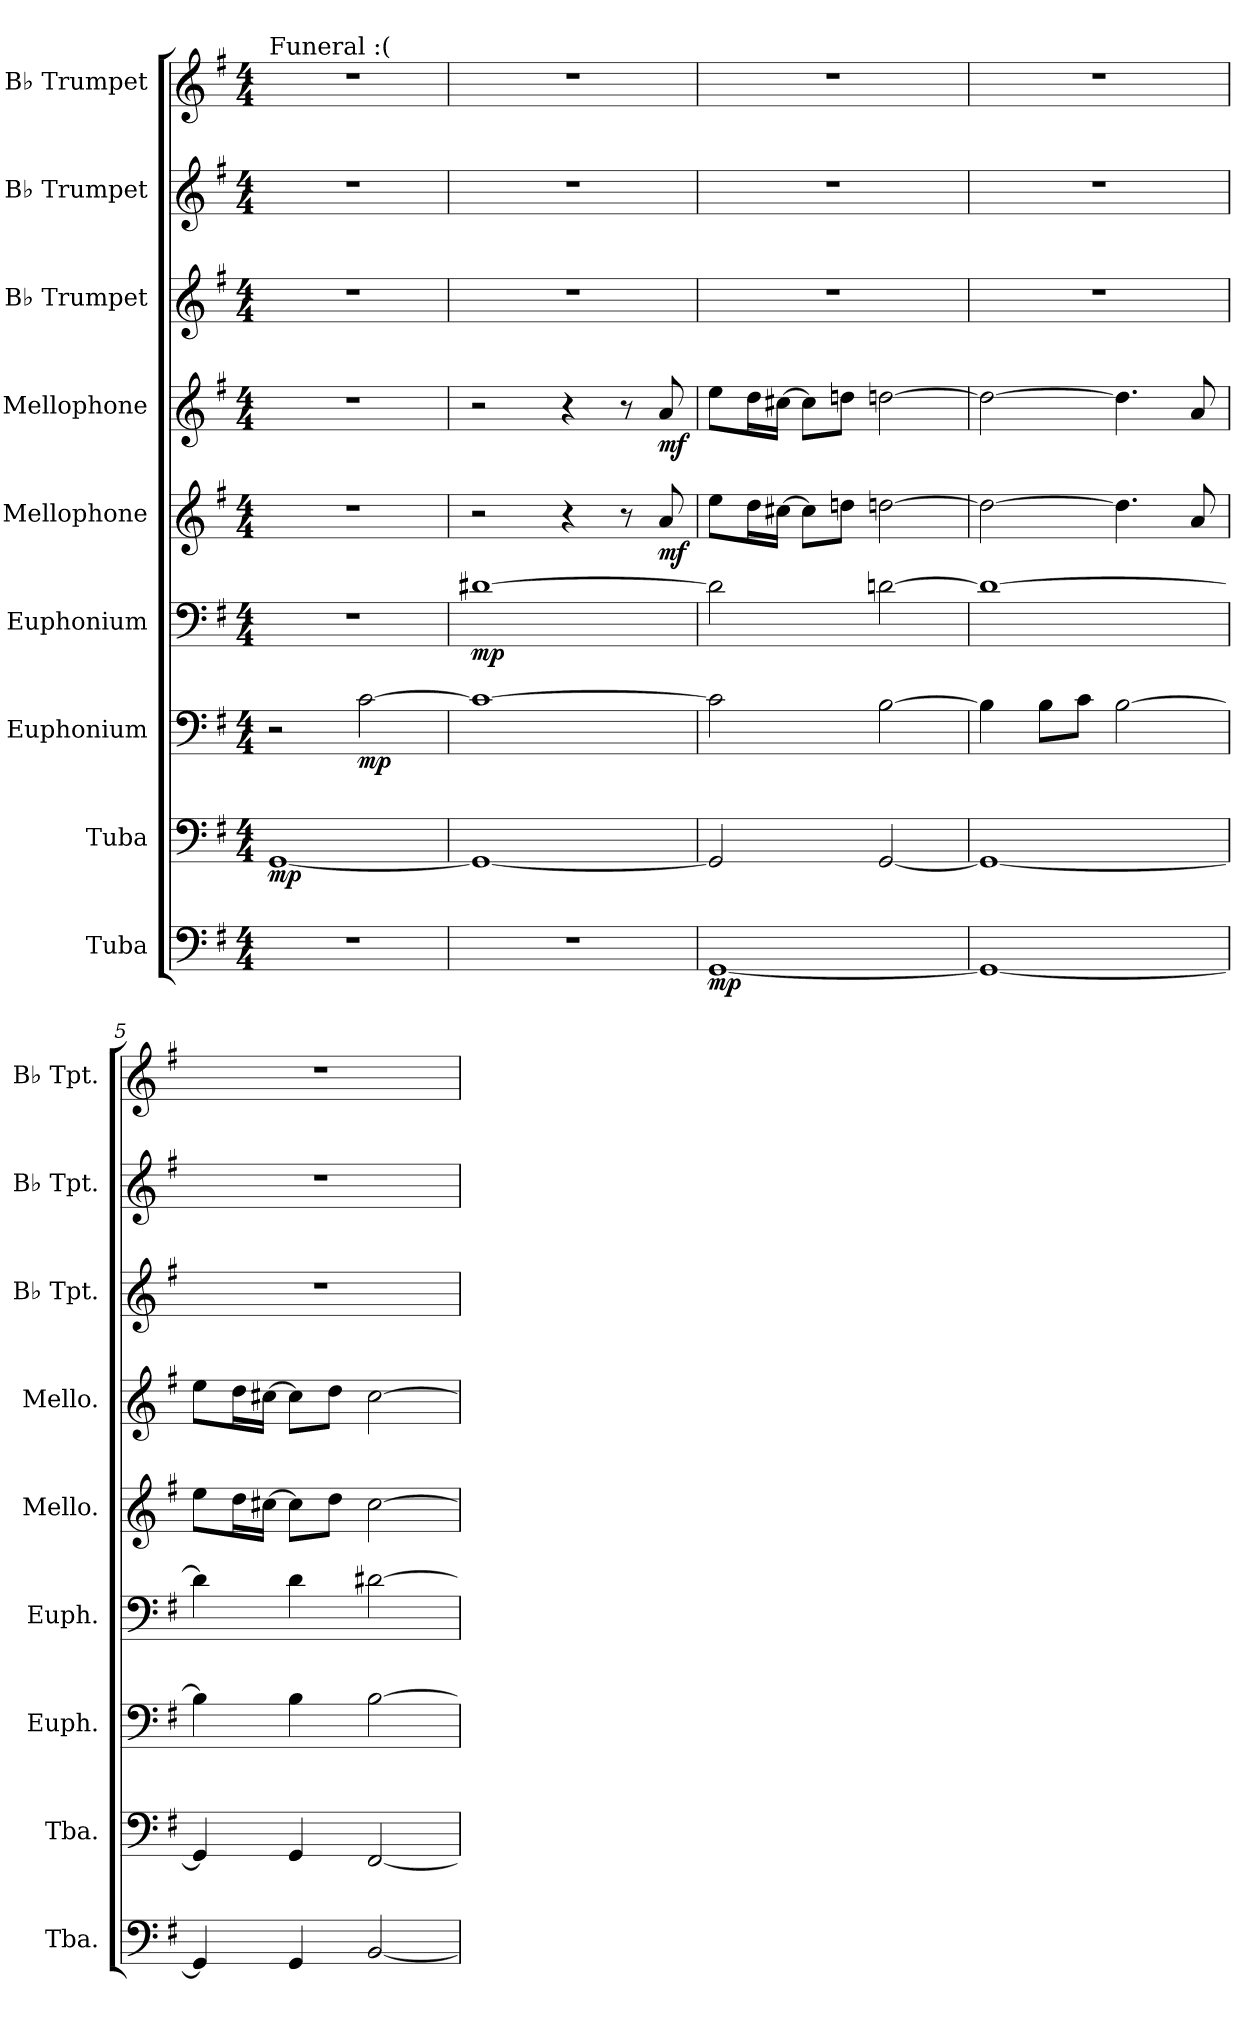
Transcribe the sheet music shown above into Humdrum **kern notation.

**kern	**dynam	**kern	**dynam	**kern	**dynam	**kern	**dynam	**kern	**dynam	**kern	**dynam	**kern	**kern	**kern
*part9	*part9	*part8	*part8	*part7	*part7	*part6	*part6	*part5	*part5	*part4	*part4	*part3	*part2	*part1
*staff9	*staff9	*staff8	*staff8	*staff7	*staff7	*staff6	*staff6	*staff5	*staff5	*staff4	*staff4	*staff3	*staff2	*staff1
*I"Tuba	*	*I"Tuba	*	*I"Euphonium	*	*I"Euphonium	*	*I"Mellophone	*	*I"Mellophone	*	*I"B♭ Trumpet	*I"B♭ Trumpet	*I"B♭ Trumpet
*I'Tba.	*	*I'Tba.	*	*I'Euph.	*	*I'Euph.	*	*I'Mello.	*	*I'Mello.	*	*I'B♭ Tpt.	*I'B♭ Tpt.	*I'B♭ Tpt.
*clefF4	*	*clefF4	*	*clefF4	*	*clefF4	*	*clefG2	*	*clefG2	*	*clefG2	*clefG2	*clefG2
*	*	*	*	*	*	*	*	*ITrd4c7	*	*ITrd4c7	*	*ITrd1c2	*ITrd1c2	*ITrd1c2
*k[f#]	*	*k[f#]	*	*k[f#]	*	*k[f#]	*	*k[]	*	*k[]	*	*k[b-]	*k[b-]	*k[b-]
*M4/4	*	*M4/4	*	*M4/4	*	*M4/4	*	*M4/4	*	*M4/4	*	*M4/4	*M4/4	*M4/4
*MM80	*	*MM80	*	*MM80	*	*MM80	*	*MM80	*	*MM80	*	*MM80	*MM80	*MM80
=1	=1	=1	=1	=1	=1	=1	=1	=1	=1	=1	=1	=1	=1	=1
!	!	!	!	!	!	!	!	!	!	!	!	!	!	!LO:TX:a:t=Funeral &colon;(
!	!	!	!LO:DY:b	!	!	!	!	!	!	!	!	!	!	!
1r	.	[1GG	mp	2r	.	1r	.	1r	.	1r	.	1r	1r	1r
!	!	!	!	!	!LO:DY:b	!	!	!	!	!	!	!	!	!
.	.	.	.	[2c\	mp	.	.	.	.	.	.	.	.	.
=2	=2	=2	=2	=2	=2	=2	=2	=2	=2	=2	=2	=2	=2	=2
!	!	!	!	!	!	!	!LO:DY:b	!	!	!	!	!	!	!
1r	.	1GG_	.	1c_	.	[1d#X	mp	2r	.	2r	.	1r	1r	1r
.	.	.	.	.	.	.	.	4r	.	4r	.	.	.	.
.	.	.	.	.	.	.	.	8r	.	8r	.	.	.	.
!	!	!	!	!	!	!	!	!	!LO:DY:b	!	!LO:DY:b	!	!	!
.	.	.	.	.	.	.	.	8d/	mf	8d/	mf	.	.	.
=3	=3	=3	=3	=3	=3	=3	=3	=3	=3	=3	=3	=3	=3	=3
!	!LO:DY:b	!	!	!	!	!	!	!	!	!	!	!	!	!
[1GG	mp	2GG/]	.	2c\]	.	2d#\]	.	8a\L	.	8a\L	.	1r	1r	1r
.	.	.	.	.	.	.	.	16g\L	.	16g\L	.	.	.	.
.	.	.	.	.	.	.	.	[16f#X\JJ	.	[16f#X\JJ	.	.	.	.
.	.	.	.	.	.	.	.	8f#\L]	.	8f#\L]	.	.	.	.
.	.	.	.	.	.	.	.	8gn\J	.	8gn\J	.	.	.	.
.	.	[2GG/	.	[2B\	.	[2dn\	.	[2gn\	.	[2gn\	.	.	.	.
=4	=4	=4	=4	=4	=4	=4	=4	=4	=4	=4	=4	=4	=4	=4
1GG_	.	1GG_	.	4B\]	.	1d_	.	2g\_	.	2g\_	.	1r	1r	1r
.	.	.	.	8B\L	.	.	.	.	.	.	.	.	.	.
.	.	.	.	8c\J	.	.	.	.	.	.	.	.	.	.
.	.	.	.	[2B\	.	.	.	4.g\]	.	4.g\]	.	.	.	.
.	.	.	.	.	.	.	.	8d/	.	8d/	.	.	.	.
=5	=5	=5	=5	=5	=5	=5	=5	=5	=5	=5	=5	=5	=5	=5
4GG/]	.	4GG/]	.	4B\]	.	4d\]	.	8a\L	.	8a\L	.	1r	1r	1r
.	.	.	.	.	.	.	.	16g\L	.	16g\L	.	.	.	.
.	.	.	.	.	.	.	.	[16f#X\JJ	.	[16f#X\JJ	.	.	.	.
4GG/	.	4GG/	.	4B\	.	4d\	.	8f#\L]	.	8f#\L]	.	.	.	.
.	.	.	.	.	.	.	.	8g\J	.	8g\J	.	.	.	.
[2BB/	.	[2FF#/	.	[2B\	.	[2d#X\	.	[2f#\	.	[2f#\	.	.	.	.
=	=	=	=	=	=	=	=	=	=	=	=	=	=	=
*-	*-	*-	*-	*-	*-	*-	*-	*-	*-	*-	*-	*-	*-	*-
